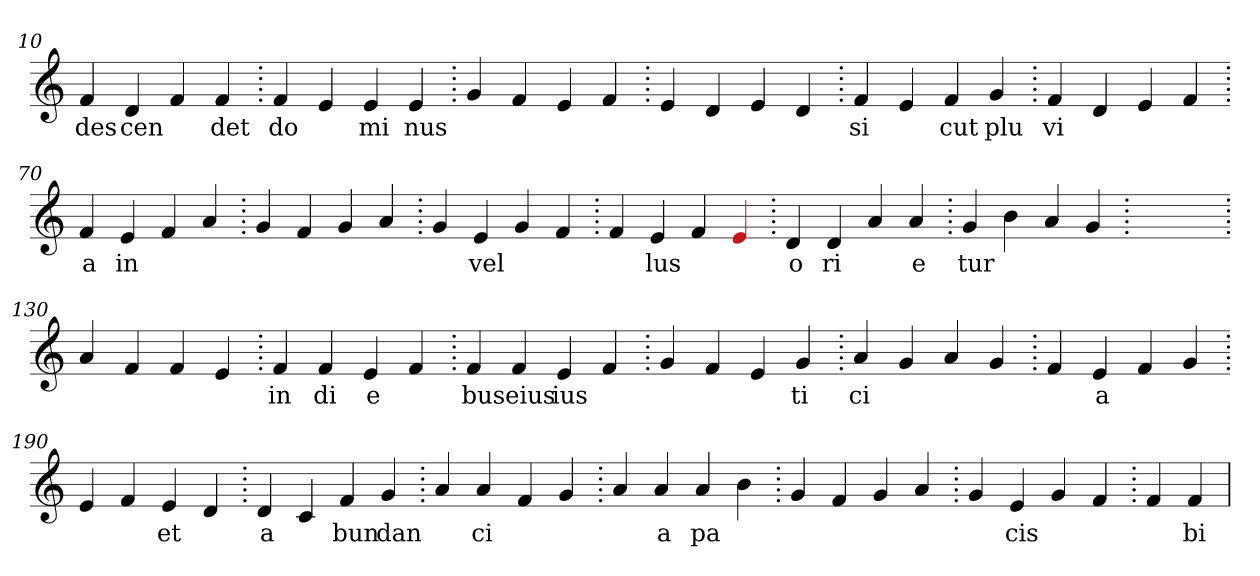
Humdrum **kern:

**kern	**text
*part1	*part1
*staff1	*staff1
*clefG2	*
=10.	=10.
4f	des
4d	cen
4f	.
4f	det
=20.	=20.
4f	do
4e	.
4e	mi
4e	nus
=30.	=30.
4g	.
4f	.
4e	.
4f	.
=40.	=40.
4e	.
4d	.
4e	.
4d	.
=50.	=50.
4f	si
4e	.
4f	cut
4g	plu
=60.	=60.
4f	vi
4d	.
4e	.
4f	.
=70.	=70.
4f	a
4e	in
4f	.
4a	.
=80.	=80.
4g	.
4f	.
4g	.
4a	.
=90.	=90.
4g	.
4e	vel
4g	.
4f	.
=100.	=100.
4f	.
4e	lus
4f	.
4Re	.
=110.	=110.
4d	o
4d	ri
4a	.
4a	e
=120.	=120.
4g	tur
4b	.
4a	.
4g	.
=130.	=130.
1ryy	.
=130.	=130.
4a	.
4f	.
4f	.
4e	.
=140.	=140.
4f	in
4f	di
4e	e
4f	.
=150.	=150.
4f	bus
4f	eius
4e	ius
4f	.
=160.	=160.
4g	.
4f	.
4e	.
4g	ti
=170.	=170.
4a	ci
4g	.
4a	.
4g	.
=180.	=180.
4f	.
4e	a
4f	.
4g	.
=190.	=190.
4e	.
4f	.
4e	et
4d	.
=200.	=200.
4d	a
4c	.
4f	bun
4g	dan
=210.	=210.
4a	.
4a	ci
4f	.
4g	.
=220.	=220.
4a	.
4a	a
4a	pa
4b	.
=230.	=230.
4g	.
4f	.
4g	.
4a	.
=240.	=240.
4g	.
4e	cis
4g	.
4f	.
=250.	=250.
4f	.
4f	bi
=	=
*-	*-
